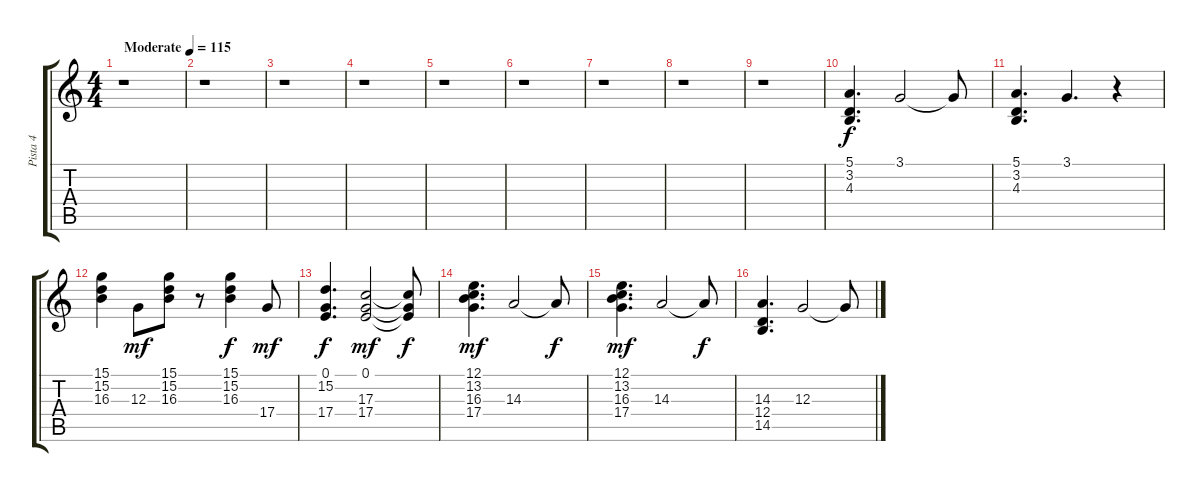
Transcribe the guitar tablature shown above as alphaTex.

\track ("Pista 4" "Pista 4") {instrument electricpiano1}
\staff {score tabs}
\tuning (E4 B3 G3 D3 A2 E2) {hide}
\ts (4 4)
\tempo (115 "Moderate")
\clef g2
\ks c
r.1{dy f instrument electricpiano1} |
r.1 |
r.1 |
r.1 |
r.1 |
r.1 |
r.1 |
r.1 |
r.1 |
(5.1 3.2 4.3).4{d} 3.1.2 3.1{t}.8 |
(5.1 3.2 4.3).4{d} 3.1.4{d} r.4 |
(15.1 15.2 16.3).4 12.3.8{dy mf} (15.1 15.2 16.3).8 r.8 (15.1 15.2 16.3).4{dy f} 17.4.8{dy mf} |
(0.1 15.2 17.4).4{d dy f} (0.1 17.3 17.4).2{dy mf} (0.1{t} 17.3{t} 17.4{t}).8{dy f} |
(12.1 13.2 16.3 17.4).4{d dy mf} 14.3.2 14.3{t}.8{dy f} |
(12.1 13.2 16.3 17.4).4{d dy mf} 14.3.2 14.3{t}.8{dy f} |
(14.3 12.4 14.5).4{d} 12.3.2 12.3{t}.8
